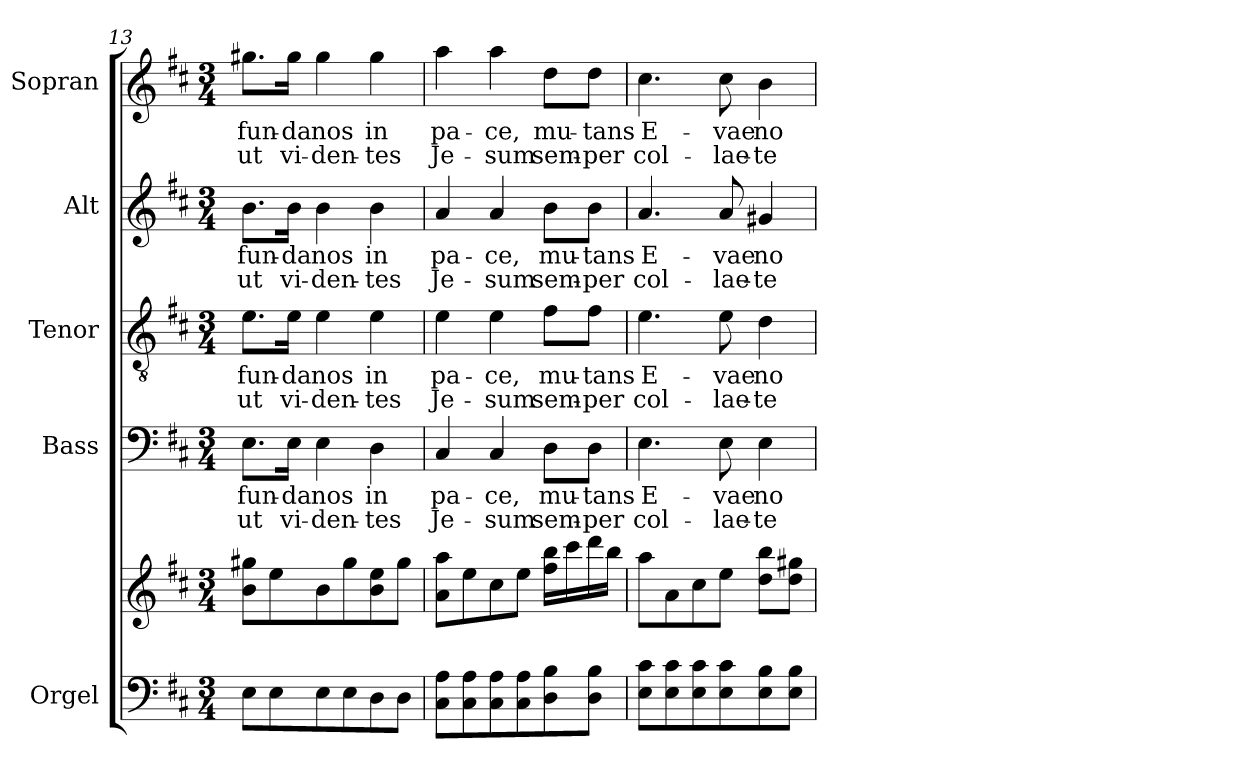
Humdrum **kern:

**kern	**kern	**kern	**text	**text	**kern	**text	**text	**kern	**text	**text	**kern	**text	**text
*part5	*part5	*part4	*part4	*part4	*part3	*part3	*part3	*part2	*part2	*part2	*part1	*part1	*part1
*staff6	*staff5	*staff4	*staff4	*staff4	*staff3	*staff3	*staff3	*staff2	*staff2	*staff2	*staff1	*staff1	*staff1
*I"Orgel	*	*I"Bass	*	*	*I"Tenor	*	*	*I"Alt	*	*	*I"Sopran	*	*
*I'Org.	*	*I'B.	*	*	*I'T.	*	*	*I'A.	*	*	*I'S.	*	*
!!LO:PB:g=z
*clefF4	*clefG2	*clefF4	*	*	*clefGv2	*	*	*clefG2	*	*	*clefG2	*	*
*k[f#c#]	*k[f#c#]	*k[f#c#]	*	*	*k[f#c#]	*	*	*k[f#c#]	*	*	*k[f#c#]	*	*
*D:	*D:	*D:	*	*	*D:	*	*	*D:	*	*	*D:	*	*
*M3/4	*M3/4	*M3/4	*	*	*M3/4	*	*	*M3/4	*	*	*M3/4	*	*
=13	=13	=13	=13	=13	=13	=13	=13	=13	=13	=13	=13	=13	=13
!	!	!	!LO:LY:b	!LO:LY:b	!	!LO:LY:b	!LO:LY:b	!	!LO:LY:b	!LO:LY:b	!	!LO:LY:b	!LO:LY:b
8E\L	8b\ 8gg#X\L	8.E\L	fun-	ut	8.e\L	fun-	ut	8.b\L	fun-	ut	8.gg#X\L	fun-	ut
8E\	8ee\	.	.	.	.	.	.	.	.	.	.	.	.
!	!	!	!LO:LY:b	!LO:LY:b	!	!LO:LY:b	!LO:LY:b	!	!LO:LY:b	!LO:LY:b	!	!LO:LY:b	!LO:LY:b
.	.	16E\Jk	-da	vi-	16e\Jk	-da	vi-	16b\Jk	-da	vi-	16gg#\Jk	-da	vi-
!	!	!	!LO:LY:b	!LO:LY:b	!	!LO:LY:b	!LO:LY:b	!	!LO:LY:b	!LO:LY:b	!	!LO:LY:b	!LO:LY:b
8E\	8b\	4E\	nos	-den-	4e\	nos	-den-	4b\	nos	-den-	4gg#\	nos	-den-
8E\	8gg#\	.	.	.	.	.	.	.	.	.	.	.	.
!	!	!	!LO:LY:b	!LO:LY:b	!	!LO:LY:b	!LO:LY:b	!	!LO:LY:b	!LO:LY:b	!	!LO:LY:b	!LO:LY:b
8D\	8b\ 8ee\	4D\	in	-tes	4e\	in	-tes	4b\	in	-tes	4gg#\	in	-tes
8D\J	8gg#\J	.	.	.	.	.	.	.	.	.	.	.	.
=14	=14	=14	=14	=14	=14	=14	=14	=14	=14	=14	=14	=14	=14
!	!	!	!LO:LY:b	!LO:LY:b	!	!LO:LY:b	!LO:LY:b	!	!LO:LY:b	!LO:LY:b	!	!LO:LY:b	!LO:LY:b
8C#\ 8A\L	8a\ 8aa\L	4C#/	pa-	Je-	4e\	pa-	Je-	4a/	pa-	Je-	4aa\	pa-	Je-
8C#\ 8A\	8ee\	.	.	.	.	.	.	.	.	.	.	.	.
!	!	!	!LO:LY:b	!LO:LY:b	!	!LO:LY:b	!LO:LY:b	!	!LO:LY:b	!LO:LY:b	!	!LO:LY:b	!LO:LY:b
8C#\ 8A\	8cc#\	4C#/	-ce,	-sum	4e\	-ce,	-sum	4a/	-ce,	-sum	4aa\	-ce,	-sum
8C#\ 8A\	8ee\J	.	.	.	.	.	.	.	.	.	.	.	.
!	!	!	!LO:LY:b	!LO:LY:b	!	!LO:LY:b	!LO:LY:b	!	!LO:LY:b	!LO:LY:b	!	!LO:LY:b	!LO:LY:b
8D\ 8B\	16ff#\ 16bb\LL	8D\L	mu-	sem-	8f#\L	mu-	sem-	8b\L	mu-	sem-	8dd\L	mu-	sem-
.	16ccc#\	.	.	.	.	.	.	.	.	.	.	.	.
!	!	!	!LO:LY:b	!LO:LY:b	!	!LO:LY:b	!LO:LY:b	!	!LO:LY:b	!LO:LY:b	!	!LO:LY:b	!LO:LY:b
8D\ 8B\J	16ddd\	8D\J	-tans	-per	8f#\J	-tans	-per	8b\J	-tans	-per	8dd\J	-tans	-per
.	16bb\JJ	.	.	.	.	.	.	.	.	.	.	.	.
=15	=15	=15	=15	=15	=15	=15	=15	=15	=15	=15	=15	=15	=15
!	!	!	!LO:LY:b	!LO:LY:b	!	!LO:LY:b	!LO:LY:b	!	!LO:LY:b	!LO:LY:b	!	!LO:LY:b	!LO:LY:b
8E\ 8c#\L	8aa\L	4.E\	E-	col-	4.e\	E-	col-	4.a/	E-	col-	4.cc#\	E-	col-
8E\ 8c#\	8a\	.	.	.	.	.	.	.	.	.	.	.	.
8E\ 8c#\	8cc#\	.	.	.	.	.	.	.	.	.	.	.	.
!	!	!	!LO:LY:b	!LO:LY:b	!	!LO:LY:b	!LO:LY:b	!	!LO:LY:b	!LO:LY:b	!	!LO:LY:b	!LO:LY:b
8E\ 8c#\	8ee\J	8E\	-vae	-lae-	8e\	-vae	-lae-	8a/	-vae	-lae-	8cc#\	-vae	-lae-
!	!	!	!LO:LY:b	!LO:LY:b	!	!LO:LY:b	!LO:LY:b	!	!LO:LY:b	!LO:LY:b	!	!LO:LY:b	!LO:LY:b
8E\ 8B\	8dd\ 8bb\L	4E\	no-	-te-	4d\	no-	-te-	4g#X/	no-	-te-	4b\	no-	-te-
8E\ 8B\J	8dd\ 8gg#X\J	.	.	.	.	.	.	.	.	.	.	.	.
=	=	=	=	=	=	=	=	=	=	=	=	=	=
*-	*-	*-	*-	*-	*-	*-	*-	*-	*-	*-	*-	*-	*-
